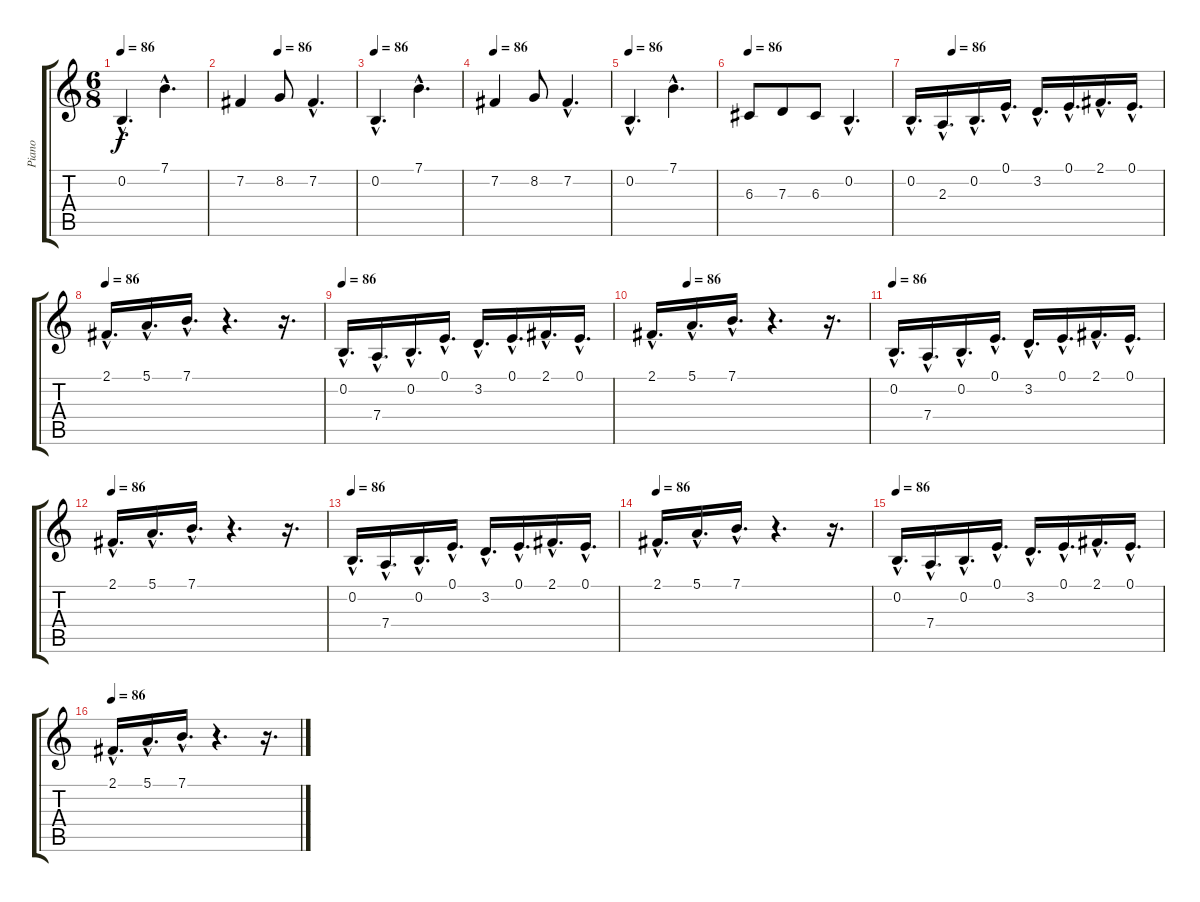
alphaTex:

\track ("Piano" "Piano") {instrument electricpiano2}
\staff {score tabs}
\tuning (E4 B3 G3 D3 A2 E2) {hide}
\ts (6 8)
\tempo 86
\clef g2
\ks c
0.2{hac}.4{d dy f} 7.1{hac}.4{d} |
\tempo (86 0.3333333333333333)
7.2.4 8.2.8 7.2{hac}.4{d} |
\tempo 86
0.2{hac}.4{d} 7.1{hac}.4{d} |
\tempo 86
7.2.4 8.2.8 7.2{hac}.4{d} |
\tempo 86
0.2{hac}.4{d} 7.1{hac}.4{d} |
\tempo 86
6.3.8 7.3.8 6.3.8 0.2{hac}.4{d} |
\tempo (86 0.16666666666666666)
0.2{hac}.16{d} 2.3{hac}.16{d} 0.2{hac}.16{d} 0.1{hac}.16{d} 3.2{hac}.16{d} 0.1{hac}.16{d} 2.1{hac}.16{d} 0.1{hac}.16{d} |
\tempo 86
2.1{hac}.16{d} 5.1{hac}.16{d} 7.1{hac}.16{d} r.4{d} r.16{d} |
\tempo 86
0.2{hac}.16{d} 7.4{hac}.16{d} 0.2{hac}.16{d} 0.1{hac}.16{d} 3.2{hac}.16{d} 0.1{hac}.16{d} 2.1{hac}.16{d} 0.1{hac}.16{d} |
\tempo (86 0.16666666666666666)
2.1{hac}.16{d} 5.1{hac}.16{d} 7.1{hac}.16{d} r.4{d} r.16{d} |
\tempo 86
0.2{hac}.16{d} 7.4{hac}.16{d} 0.2{hac}.16{d} 0.1{hac}.16{d} 3.2{hac}.16{d} 0.1{hac}.16{d} 2.1{hac}.16{d} 0.1{hac}.16{d} |
\tempo 86
2.1{hac}.16{d} 5.1{hac}.16{d} 7.1{hac}.16{d} r.4{d} r.16{d} |
\tempo 86
0.2{hac}.16{d} 7.4{hac}.16{d} 0.2{hac}.16{d} 0.1{hac}.16{d} 3.2{hac}.16{d} 0.1{hac}.16{d} 2.1{hac}.16{d} 0.1{hac}.16{d} |
\tempo 86
2.1{hac}.16{d} 5.1{hac}.16{d} 7.1{hac}.16{d} r.4{d} r.16{d} |
\tempo 86
0.2{hac}.16{d} 7.4{hac}.16{d} 0.2{hac}.16{d} 0.1{hac}.16{d} 3.2{hac}.16{d} 0.1{hac}.16{d} 2.1{hac}.16{d} 0.1{hac}.16{d} |
\tempo 86
2.1{hac}.16{d} 5.1{hac}.16{d} 7.1{hac}.16{d} r.4{d} r.16{d}
